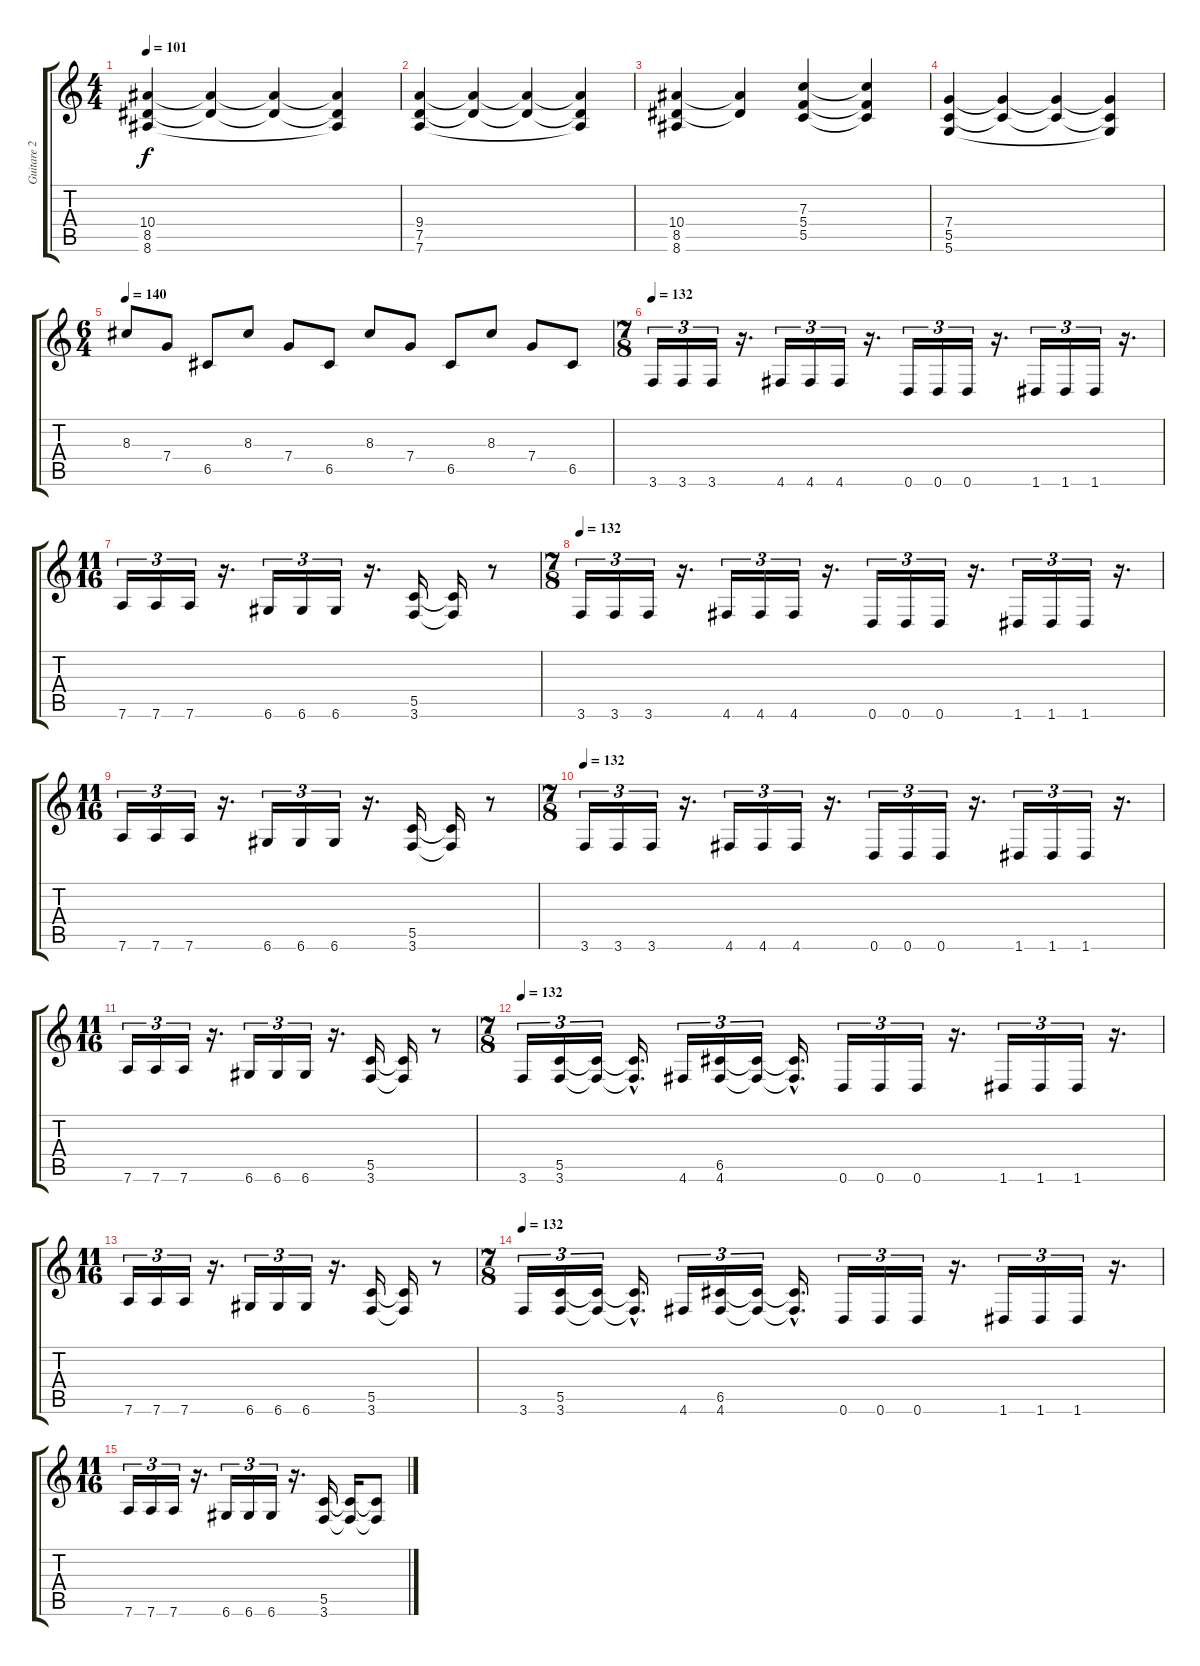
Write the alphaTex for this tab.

\track ("Guitare 2" "Guitare 2") {instrument distortionguitar}
\staff {score tabs}
\tuning (D4 A3 F3 C3 G2 D2) {hide}
\ts (4 4)
\tempo 101
\clef g2
\ks c
(10.4 8.5 8.6).4{dy f} (10.4{t} 8.5{t}).4 (10.4{t} 8.5{t}).4 (10.4{t} 8.5{t} 8.6{t}).4 |
(9.4 7.5 7.6).4 (9.4{t} 7.5{t}).4 (9.4{t} 7.5{t}).4 (9.4{t} 7.5{t} 7.6{t}).4 |
(10.4 8.5 8.6).4 (10.4{t} 8.5{t}).4 (7.3 5.4 5.5).4 (7.3{t} 5.4{t} 5.5{t}).4 |
(7.4 5.5 5.6).4 (7.4{t} 5.5{t}).4 (7.4{t} 5.5{t}).4 (7.4{t} 5.5{t} 5.6{t}).4 |
\ts (6 4)
\tempo 140
8.3.8 7.4.8 6.5.8 8.3.8 7.4.8 6.5.8 8.3.8 7.4.8 6.5.8 8.3.8 7.4.8 6.5.8 |
\ts (7 8)
\tempo 132
3.6.16{tu (3 2)} 3.6.16{tu (3 2)} 3.6.16{tu (3 2)} r.16{d} 4.6.16{tu (3 2)} 4.6.16{tu (3 2)} 4.6.16{tu (3 2)} r.16{d} 0.6.16{tu (3 2)} 0.6.16{tu (3 2)} 0.6.16{tu (3 2)} r.16{d} 1.6.16{tu (3 2)} 1.6.16{tu (3 2)} 1.6.16{tu (3 2)} r.16{d} |
\ts (11 16)
7.6.16{tu (3 2)} 7.6.16{tu (3 2)} 7.6.16{tu (3 2)} r.16{d} 6.6.16{tu (3 2)} 6.6.16{tu (3 2)} 6.6.16{tu (3 2)} r.16{d} (5.5 3.6).16 (5.5{t} 3.6{t}).16 r.8 |
\ts (7 8)
\tempo 132
3.6.16{tu (3 2)} 3.6.16{tu (3 2)} 3.6.16{tu (3 2)} r.16{d} 4.6.16{tu (3 2)} 4.6.16{tu (3 2)} 4.6.16{tu (3 2)} r.16{d} 0.6.16{tu (3 2)} 0.6.16{tu (3 2)} 0.6.16{tu (3 2)} r.16{d} 1.6.16{tu (3 2)} 1.6.16{tu (3 2)} 1.6.16{tu (3 2)} r.16{d} |
\ts (11 16)
7.6.16{tu (3 2)} 7.6.16{tu (3 2)} 7.6.16{tu (3 2)} r.16{d} 6.6.16{tu (3 2)} 6.6.16{tu (3 2)} 6.6.16{tu (3 2)} r.16{d} (5.5 3.6).16 (5.5{t} 3.6{t}).16 r.8 |
\ts (7 8)
\tempo 132
3.6.16{tu (3 2)} 3.6.16{tu (3 2)} 3.6.16{tu (3 2)} r.16{d} 4.6.16{tu (3 2)} 4.6.16{tu (3 2)} 4.6.16{tu (3 2)} r.16{d} 0.6.16{tu (3 2)} 0.6.16{tu (3 2)} 0.6.16{tu (3 2)} r.16{d} 1.6.16{tu (3 2)} 1.6.16{tu (3 2)} 1.6.16{tu (3 2)} r.16{d} |
\ts (11 16)
7.6.16{tu (3 2)} 7.6.16{tu (3 2)} 7.6.16{tu (3 2)} r.16{d} 6.6.16{tu (3 2)} 6.6.16{tu (3 2)} 6.6.16{tu (3 2)} r.16{d} (5.5 3.6).16 (5.5{t} 3.6{t}).16 r.8 |
\ts (7 8)
\tempo 132
3.6.16{tu (3 2)} (5.5 3.6).16{tu (3 2)} (5.5{t} 3.6{t}).16{tu (3 2)} (5.5{hac t} 3.6{hac t}).16{d} 4.6.16{tu (3 2)} (6.5 4.6).16{tu (3 2)} (6.5{t} 4.6{t}).16{tu (3 2)} (6.5{hac t} 4.6{hac t}).16{d} 0.6.16{tu (3 2)} 0.6.16{tu (3 2)} 0.6.16{tu (3 2)} r.16{d} 1.6.16{tu (3 2)} 1.6.16{tu (3 2)} 1.6.16{tu (3 2)} r.16{d} |
\ts (11 16)
7.6.16{tu (3 2)} 7.6.16{tu (3 2)} 7.6.16{tu (3 2)} r.16{d} 6.6.16{tu (3 2)} 6.6.16{tu (3 2)} 6.6.16{tu (3 2)} r.16{d} (5.5 3.6).16 (5.5{t} 3.6{t}).16 r.8 |
\ts (7 8)
\tempo 132
3.6.16{tu (3 2)} (5.5 3.6).16{tu (3 2)} (5.5{t} 3.6{t}).16{tu (3 2)} (5.5{hac t} 3.6{hac t}).16{d} 4.6.16{tu (3 2)} (6.5 4.6).16{tu (3 2)} (6.5{t} 4.6{t}).16{tu (3 2)} (6.5{hac t} 4.6{hac t}).16{d} 0.6.16{tu (3 2)} 0.6.16{tu (3 2)} 0.6.16{tu (3 2)} r.16{d} 1.6.16{tu (3 2)} 1.6.16{tu (3 2)} 1.6.16{tu (3 2)} r.16{d} |
\ts (11 16)
7.6.16{tu (3 2)} 7.6.16{tu (3 2)} 7.6.16{tu (3 2)} r.16{d} 6.6.16{tu (3 2)} 6.6.16{tu (3 2)} 6.6.16{tu (3 2)} r.16{d} (5.5 3.6).16 (5.5{t} 3.6{t}).16 (5.5{t} 3.6{t}).8
